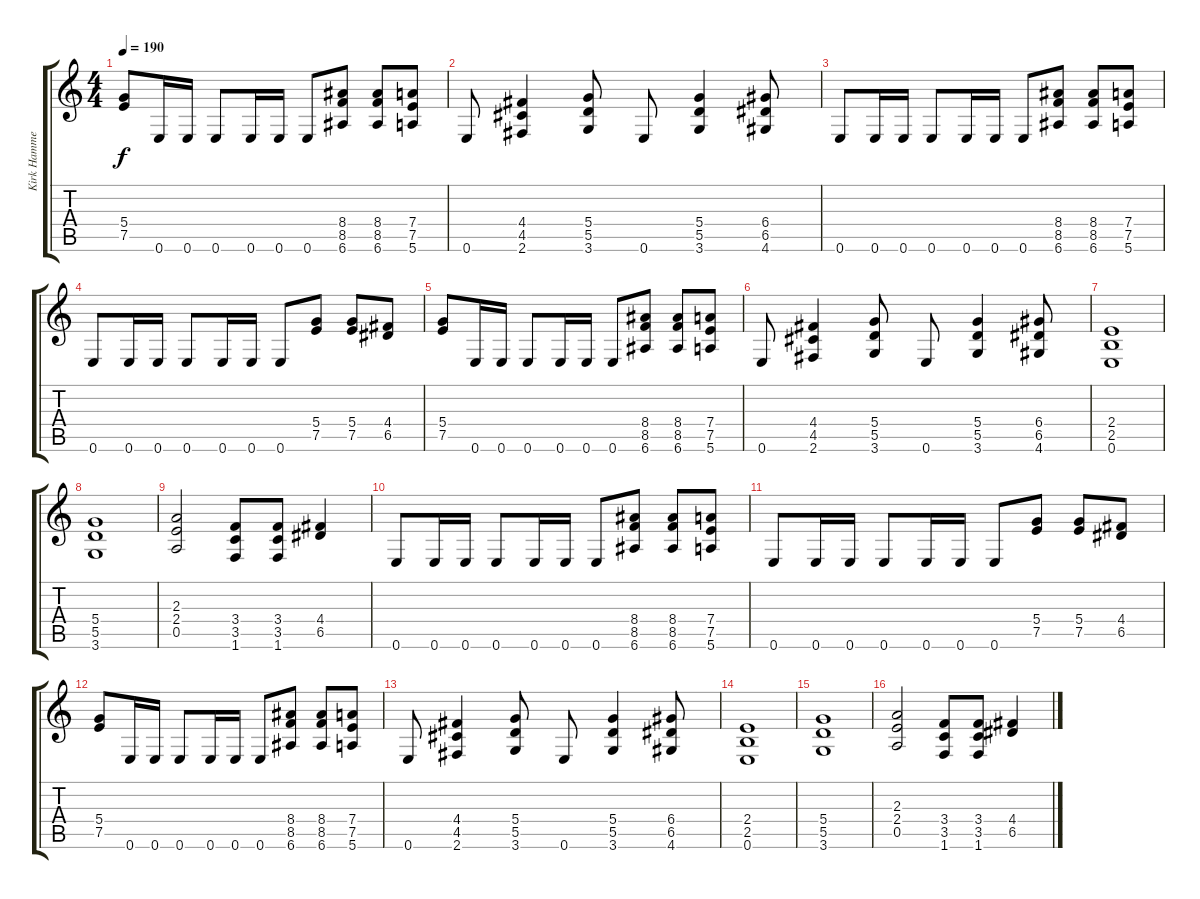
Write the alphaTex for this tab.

\track ("Kirk Hammett" "Kirk Hamme") {instrument overdrivenguitar}
\staff {score tabs}
\tuning (E4 B3 G3 D3 A2 E2) {hide}
\ts (4 4)
\tempo 190
\clef g2
\ks c
(5.4 7.5).8{dy f} 0.6.16 0.6.16 0.6.8 0.6.16 0.6.16 0.6.8 (8.4 8.5 6.6).8 (8.4 8.5 6.6).8 (7.4 7.5 5.6).8 |
0.6.8 (4.4 4.5 2.6).4 (5.4 5.5 3.6).8 0.6.8 (5.4 5.5 3.6).4 (6.4 6.5 4.6).8 |
0.6.8 0.6.16 0.6.16 0.6.8 0.6.16 0.6.16 0.6.8 (8.4 8.5 6.6).8 (8.4 8.5 6.6).8 (7.4 7.5 5.6).8 |
0.6.8 0.6.16 0.6.16 0.6.8 0.6.16 0.6.16 0.6.8 (5.4 7.5).8 (5.4 7.5).8 (4.4 6.5).8 |
(5.4 7.5).8 0.6.16 0.6.16 0.6.8 0.6.16 0.6.16 0.6.8 (8.4 8.5 6.6).8 (8.4 8.5 6.6).8 (7.4 7.5 5.6).8 |
0.6.8 (4.4 4.5 2.6).4 (5.4 5.5 3.6).8 0.6.8 (5.4 5.5 3.6).4 (6.4 6.5 4.6).8 |
(2.4 2.5 0.6).1 |
(5.4 5.5 3.6).1 |
(2.3 2.4 0.5).2 (3.4 3.5 1.6).8 (3.4 3.5 1.6).8 (4.4 6.5).4 |
0.6.8 0.6.16 0.6.16 0.6.8 0.6.16 0.6.16 0.6.8 (8.4 8.5 6.6).8 (8.4 8.5 6.6).8 (7.4 7.5 5.6).8 |
0.6.8 0.6.16 0.6.16 0.6.8 0.6.16 0.6.16 0.6.8 (5.4 7.5).8 (5.4 7.5).8 (4.4 6.5).8 |
(5.4 7.5).8 0.6.16 0.6.16 0.6.8 0.6.16 0.6.16 0.6.8 (8.4 8.5 6.6).8 (8.4 8.5 6.6).8 (7.4 7.5 5.6).8 |
0.6.8 (4.4 4.5 2.6).4 (5.4 5.5 3.6).8 0.6.8 (5.4 5.5 3.6).4 (6.4 6.5 4.6).8 |
(2.4 2.5 0.6).1 |
(5.4 5.5 3.6).1 |
(2.3 2.4 0.5).2 (3.4 3.5 1.6).8 (3.4 3.5 1.6).8 (4.4 6.5).4
